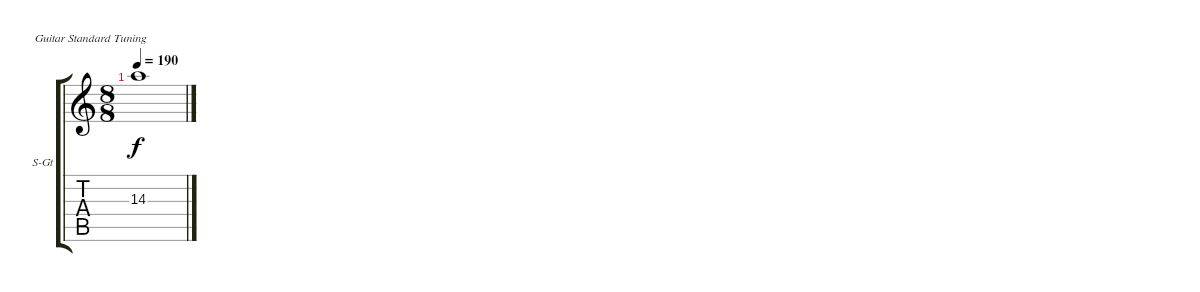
\bracketExtendMode groupsimilarinstruments
\firstSystemTrackNameOrientation horizontal
\otherSystemsTrackNameOrientation horizontal
\track ("Pista 8" "S-Gt") {instrument bagpipe}
\staff {score tabs}
\tuning (E4 B3 G3 D3 A2 E2)
\displaytranspose 12
\ts (8 8)
\tempo 190
\clef g2
\ks c
14.3{t}.1{dy f}
